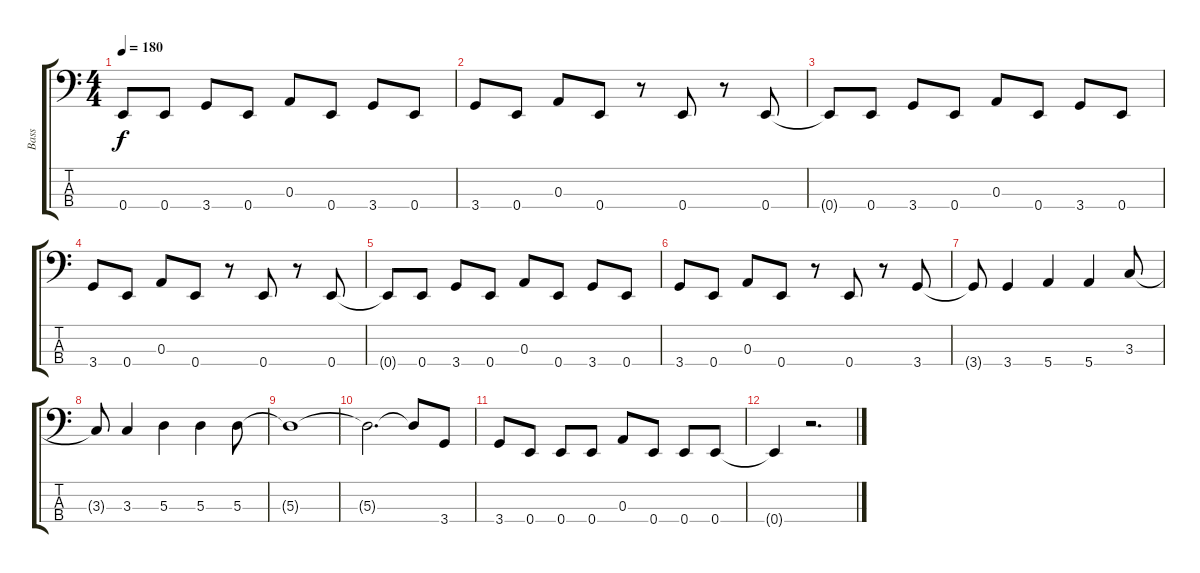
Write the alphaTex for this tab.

\track ("Bass" "Bass") {instrument slapbass2}
\staff {score tabs}
\tuning (G2 D2 A1 E1) {hide}
\ts (4 4)
\tempo 180
\clef f4
\ks c
0.4{t}.8{dy f} 0.4.8 3.4.8 0.4.8 0.3.8 0.4.8 3.4.8 0.4.8 |
3.4.8 0.4.8 0.3.8 0.4.8 r.8 0.4.8 r.8 0.4.8 |
0.4{t}.8 0.4.8 3.4.8 0.4.8 0.3.8 0.4.8 3.4.8 0.4.8 |
3.4.8 0.4.8 0.3.8 0.4.8 r.8 0.4.8 r.8 0.4.8 |
0.4{t}.8 0.4.8 3.4.8 0.4.8 0.3.8 0.4.8 3.4.8 0.4.8 |
3.4.8 0.4.8 0.3.8 0.4.8 r.8 0.4.8 r.8 3.4.8 |
3.4{t}.8 3.4.4 5.4.4 5.4.4 3.3.8 |
3.3{t}.8 3.3.4 5.3.4 5.3.4 5.3.8 |
5.3{t}.1 |
5.3{t}.2{d} 5.3{t}.8 3.4.8 |
3.4.8 0.4.8 0.4.8 0.4.8 0.3.8 0.4.8 0.4.8 0.4.8 |
0.4{t}.4 r.2{d}
